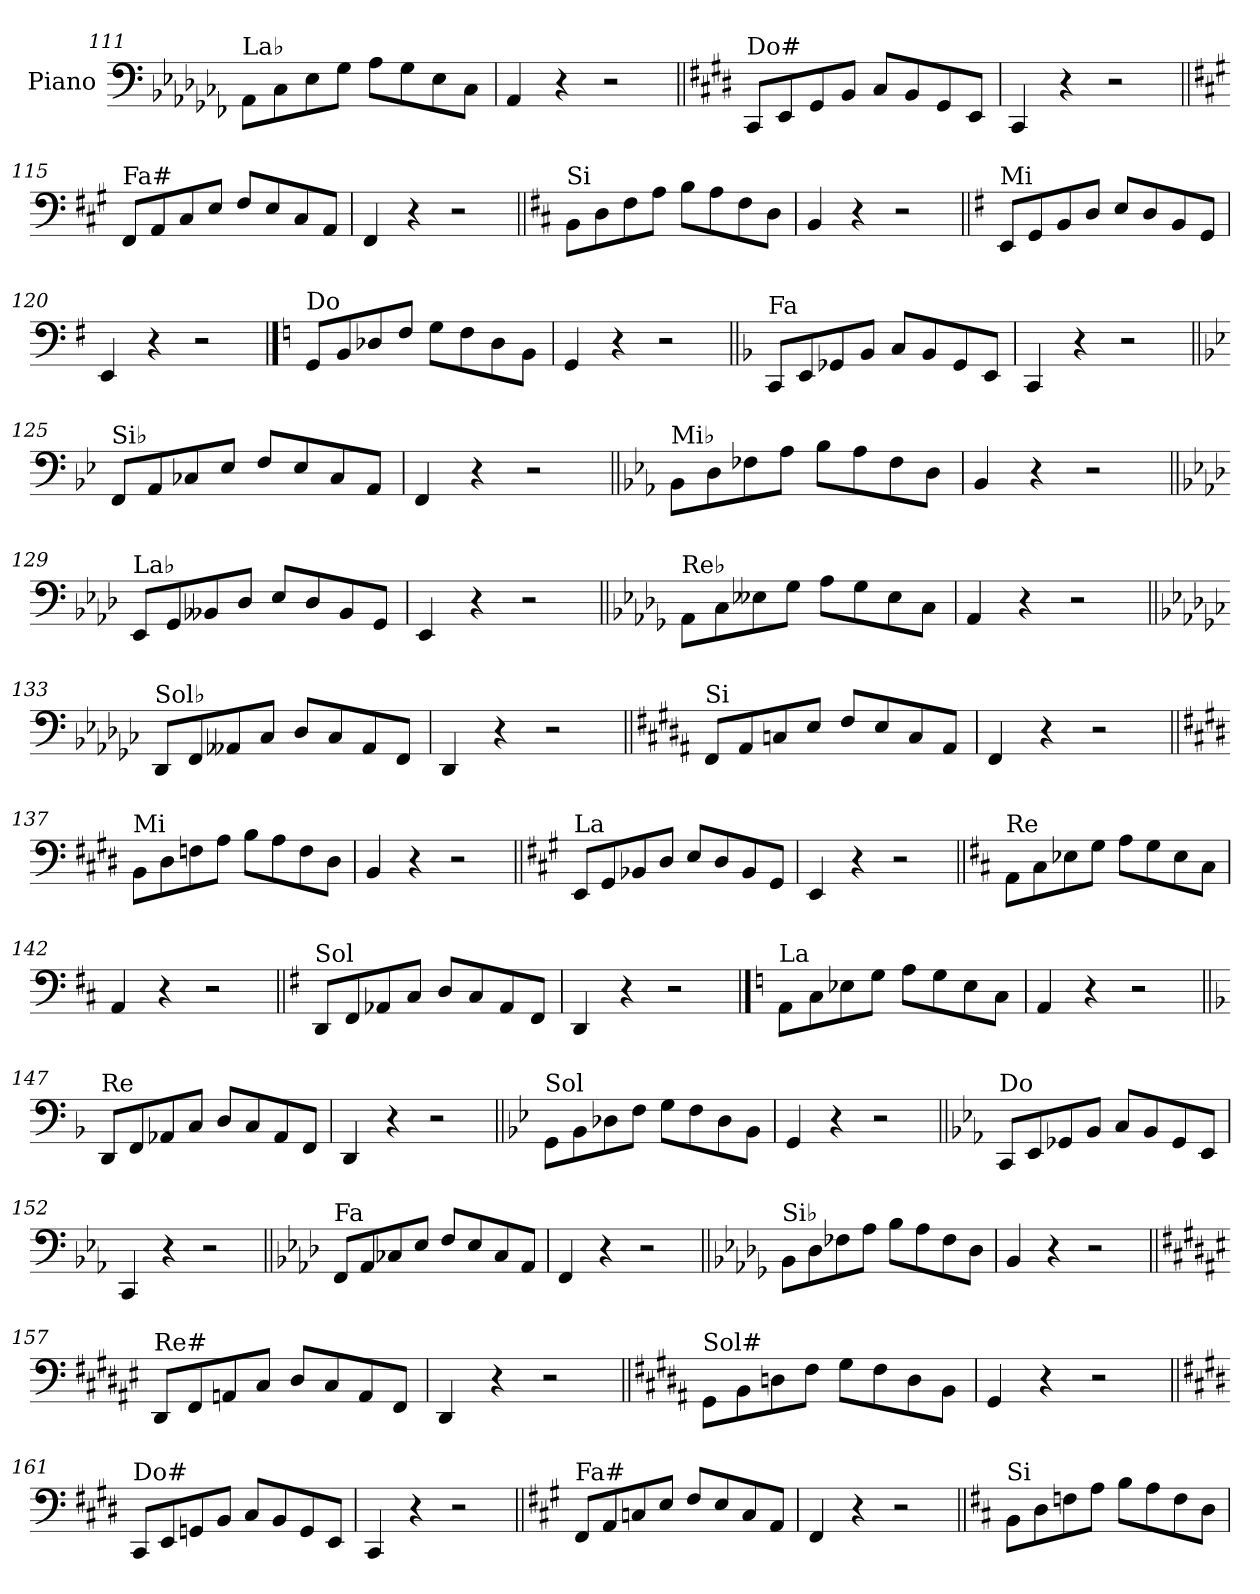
**kern
*part1
*staff1
*I"Piano
*I'Pno.
*clefF4
*k[b-e-a-d-g-c-f-]
=111
!LO:TX:a:t=La♭
8AA-\L
8C-\
8E-\
8G-\J
8A-\L
8G-\
8E-\
8C-\J
=112
4AA-/
4r
2r
=113||
*k[f#c#g#d#]
!LO:TX:a:t=Do#
8CC#/L
8EE/
8GG#/
8BB/J
8C#/L
8BB/
8GG#/
8EE/J
=114
4CC#/
4r
2r
!!LO:LB:g=z
=115||
*k[f#c#g#]
!LO:TX:a:t=Fa#
8FF#/L
8AA/
8C#/
8E/J
8F#/L
8E/
8C#/
8AA/J
=116
4FF#/
4r
2r
=117||
*k[f#c#]
!LO:TX:a:t=Si
8BB\L
8D\
8F#\
8A\J
8B\L
8A\
8F#\
8D\J
=118
4BB/
4r
2r
=119||
*k[f#]
!LO:TX:a:t=Mi
8EE/L
8GG/
8BB/
8D/J
8E/L
8D/
8BB/
8GG/J
=120
4EE/
4r
2r
!!LO:LB:g=z
==121
*k[]
!LO:TX:a:t=Do
8GG/L
8BB/
8D-X/
8F/J
8G\L
8F\
8D-\
8BB\J
=122
4GG/
4r
2r
=123||
*k[b-]
!LO:TX:a:t=Fa
8CC/L
8EE/
8GG-X/
8BB-/J
8C/L
8BB-/
8GG-/
8EE/J
=124
4CC/
4r
2r
=125||
*k[b-e-]
!LO:TX:a:t=Si♭
8FF/L
8AA/
8C-X/
8E-/J
8F/L
8E-/
8C-/
8AA/J
=126
4FF/
4r
2r
!!LO:LB:g=z
=127||
*k[b-e-a-]
!LO:TX:a:t=Mi♭
8BB-\L
8D\
8F-X\
8A-\J
8B-\L
8A-\
8F-\
8D\J
=128
4BB-/
4r
2r
=129||
*k[b-e-a-d-]
!LO:TX:a:t=La♭
8EE-/L
8GG/
8BB--X/
8D-/J
8E-/L
8D-/
8BB--/
8GG/J
=130
4EE-/
4r
2r
=131||
*k[b-e-a-d-g-]
!LO:TX:a:t=Re♭
8AA-\L
8C\
8E--X\
8G-\J
8A-\L
8G-\
8E--\
8C\J
=132
4AA-/
4r
2r
!!LO:LB:g=z
=133||
*k[b-e-a-d-g-c-]
!LO:TX:a:t=Sol♭
8DD-/L
8FF/
8AA--X/
8C-/J
8D-/L
8C-/
8AA--/
8FF/J
=134
4DD-/
4r
2r
=135||
*k[f#c#g#d#a#]
!LO:TX:a:t=Si
8FF#/L
8AA#/
8Cn/
8E/J
8F#/L
8E/
8C/
8AA#/J
=136
4FF#/
4r
2r
=137||
*k[f#c#g#d#]
!LO:TX:a:t=Mi
8BB\L
8D#\
8Fn\
8A\J
8B\L
8A\
8F\
8D#\J
=138
4BB/
4r
2r
!!LO:LB:g=z
=139||
*k[f#c#g#]
!LO:TX:a:t=La
8EE/L
8GG#/
8BB-X/
8D/J
8E/L
8D/
8BB-/
8GG#/J
=140
4EE/
4r
2r
=141||
*k[f#c#]
!LO:TX:a:t=Re
8AA\L
8C#\
8E-X\
8G\J
8A\L
8G\
8E-\
8C#\J
=142
4AA/
4r
2r
=143||
*k[f#]
!LO:TX:a:t=Sol
8DD/L
8FF#/
8AA-X/
8C/J
8D/L
8C/
8AA-/
8FF#/J
=144
4DD/
4r
2r
!!LO:PB:g=z
==145
*k[]
!LO:TX:a:t=La
8AA\L
8C\
8E-X\
8G\J
8A\L
8G\
8E-\
8C\J
=146
4AA/
4r
2r
=147||
*k[b-]
!LO:TX:a:t=Re
8DD/L
8FF/
8AA-X/
8C/J
8D/L
8C/
8AA-/
8FF/J
=148
4DD/
4r
2r
=149||
*k[b-e-]
!LO:TX:a:t=Sol
8GG\L
8BB-\
8D-X\
8F\J
8G\L
8F\
8D-\
8BB-\J
=150
4GG/
4r
2r
!!LO:LB:g=z
=151||
*k[b-e-a-]
!LO:TX:a:t=Do
8CC/L
8EE-/
8GG-X/
8BB-/J
8C/L
8BB-/
8GG-/
8EE-/J
=152
4CC/
4r
2r
=153||
*k[b-e-a-d-]
!LO:TX:a:t=Fa
8FF/L
8AA-/
8C-X/
8E-/J
8F/L
8E-/
8C-/
8AA-/J
=154
4FF/
4r
2r
=155||
*k[b-e-a-d-g-]
!LO:TX:a:t=Si♭
8BB-\L
8D-\
8F-X\
8A-\J
8B-\L
8A-\
8F-\
8D-\J
=156
4BB-/
4r
2r
!!LO:LB:g=z
=157||
*k[f#c#g#d#a#e#]
!LO:TX:a:t=Re#
8DD#/L
8FF#/
8AAn/
8C#/J
8D#/L
8C#/
8AA/
8FF#/J
=158
4DD#/
4r
2r
=159||
*k[f#c#g#d#a#]
!LO:TX:a:t=Sol#
8GG#\L
8BB\
8Dn\
8F#\J
8G#\L
8F#\
8D\
8BB\J
=160
4GG#/
4r
2r
=161||
*k[f#c#g#d#]
!LO:TX:a:t=Do#
8CC#/L
8EE/
8GGn/
8BB/J
8C#/L
8BB/
8GG/
8EE/J
=162
4CC#/
4r
2r
!!LO:LB:g=z
=163||
*k[f#c#g#]
!LO:TX:a:t=Fa#
8FF#/L
8AA/
8Cn/
8E/J
8F#/L
8E/
8C/
8AA/J
=164
4FF#/
4r
2r
=165||
*k[f#c#]
!LO:TX:a:t=Si
8BB\L
8D\
8Fn\
8A\J
8B\L
8A\
8F\
8D\J
=
*-
